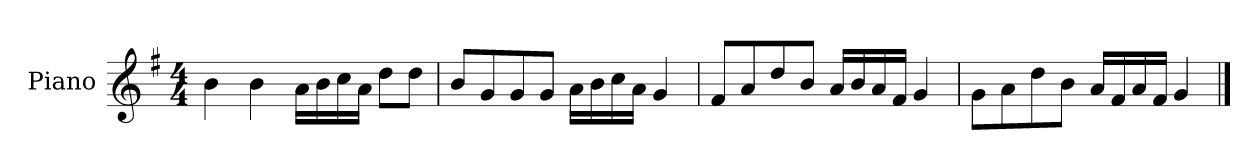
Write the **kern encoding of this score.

**kern
*part1
*staff1
*I"Piano
*I'P-no
*clefG2
*k[f#]
*M4/4
*MM90
=1
4b\
4b\
16a\LL
16b\
16cc\
16a\JJ
8dd\L
8dd\J
=2
8b/L
8g/
8g/
8g/J
16a\LL
16b\
16cc\
16a\JJ
4g/
=3
8f#/L
8a/
8dd/
8b/J
16a/LL
16b/
16a/
16f#/JJ
4g/
=4
8g\L
8a\
8dd\
8b\J
16a/LL
16f#/
16a/
16f#/JJ
4g/
==
*-
